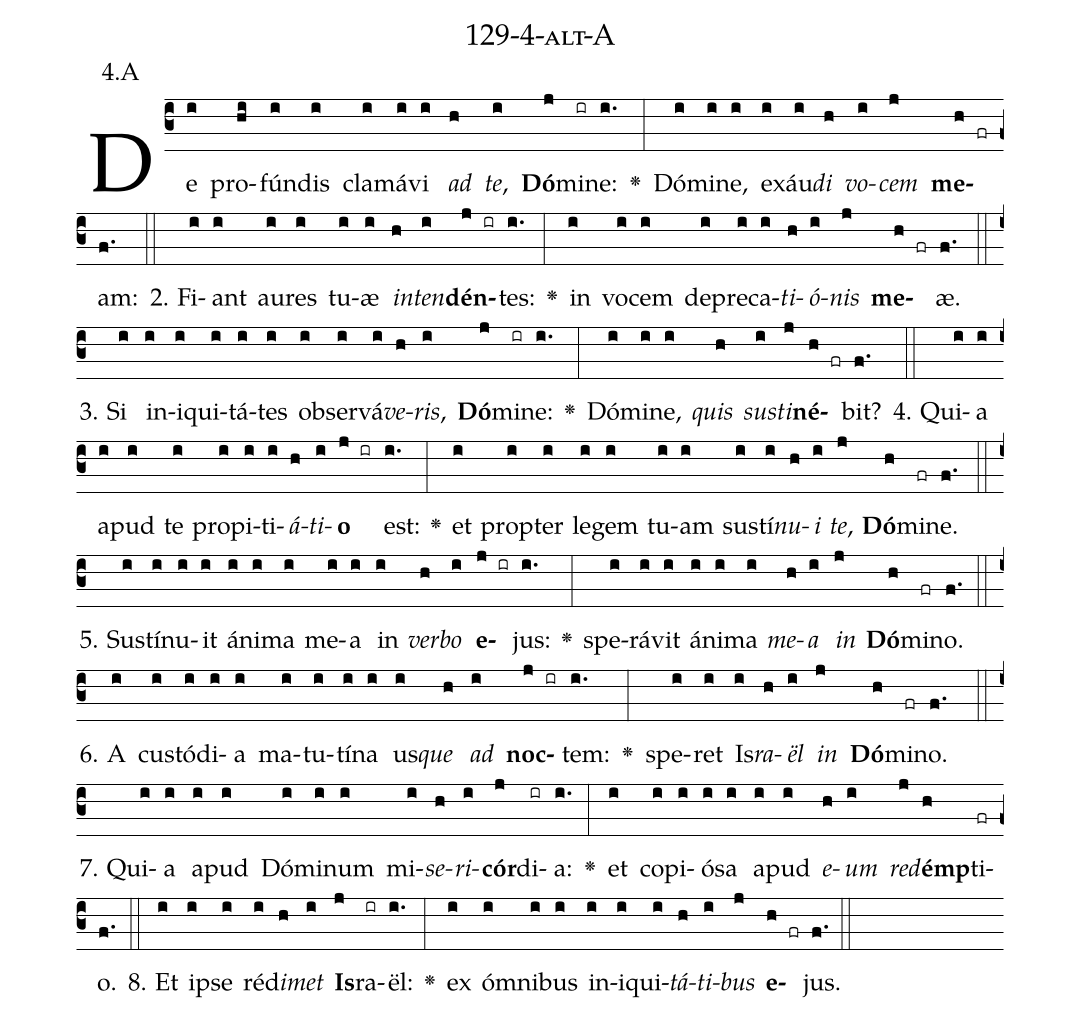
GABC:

name: 129-4-alt-A;
annotation: 4.A;
%%
(c3)De(i) pro(hi)fún(i)dis(i) cla(i)má(i)vi(i) <i>ad</i>(h) <i>te</i>,(i) <b>Dó</b>(j)mi(ir)ne:(i.) <v>\greheightstar</v>(:) Dó(i)mi(i)ne,(i) ex(i)áu(i)<i>di</i>(h) <i>vo</i>(i)<i>cem</i>(j) <b>me</b>(h fr)am:(f.) (::)
2. Fi(i)ant(i) au(i)res(i) tu(i)æ(i) <i>in</i>(h)<i>ten</i>(i)<b>dén</b>(j ir)tes:(i.) <v>\greheightstar</v>(:) in(i) vo(i)cem(i) de(i)pre(i)ca(i)<i>ti</i>(h)<i>ó</i>(i)<i>nis</i>(j) <b>me</b>(h fr)æ.(f.) (::)
3. Si(i) in(i)i(i)qui(i)tá(i)tes(i) ob(i)ser(i)vá(i)<i>ve</i>(h)<i>ris</i>,(i) <b>Dó</b>(j)mi(ir)ne:(i.) <v>\greheightstar</v>(:) Dó(i)mi(i)ne,(i) <i>quis</i>(h) <i>sus</i>(i)<i>ti</i>(j)<b>né</b>(h fr)bit?(f.) (::)
4. Qui(i)a(i) a(i)pud(i) te(i) pro(i)pi(i)ti(i)<i>á</i>(h)<i>ti</i>(i)<b>o</b>(j ir) est:(i.) <v>\greheightstar</v>(:) et(i) prop(i)ter(i) le(i)gem(i) tu(i)am(i) sus(i)tí(i)<i>nu</i>(h)<i>i</i>(i) <i>te</i>,(j) <b>Dó</b>(h)mi(fr)ne.(f.) (::)
5. Sus(i)tí(i)nu(i)it(i) á(i)ni(i)ma(i) me(i)a(i) in(i) <i>ver</i>(h)<i>bo</i>(i) <b>e</b>(j ir)jus:(i.) <v>\greheightstar</v>(:) spe(i)rá(i)vit(i) á(i)ni(i)ma(i) <i>me</i>(h)<i>a</i>(i) <i>in</i>(j) <b>Dó</b>(h)mi(fr)no.(f.) (::)
6. A(i) cus(i)tó(i)di(i)a(i) ma(i)tu(i)tí(i)na(i) us(i)<i>que</i>(h) <i>ad</i>(i) <b>noc</b>(j ir)tem:(i.) <v>\greheightstar</v>(:) spe(i)ret(i) Is(i)<i>ra</i>(h)<i>ël</i>(i) <i>in</i>(j) <b>Dó</b>(h)mi(fr)no.(f.) (::)
7. Qui(i)a(i) a(i)pud(i) Dó(i)mi(i)num(i) mi(i)<i>se</i>(h)<i>ri</i>(i)<b>cór</b>(j)di(ir)a:(i.) <v>\greheightstar</v>(:) et(i) co(i)pi(i)ó(i)sa(i) a(i)pud(i) <i>e</i>(h)<i>um</i>(i) <i>red</i>(j)<b>émp</b>(h)ti(fr)o.(f.) (::)
8. Et(i) ip(i)se(i) réd(i)<i>i</i>(h)<i>met</i>(i) <b>Is</b>(j)ra(ir)ël:(i.) <v>\greheightstar</v>(:) ex(i) óm(i)ni(i)bus(i) in(i)i(i)qui(i)<i>tá</i>(h)<i>ti</i>(i)<i>bus</i>(j) <b>e</b>(h fr)jus.(f.) (::)
